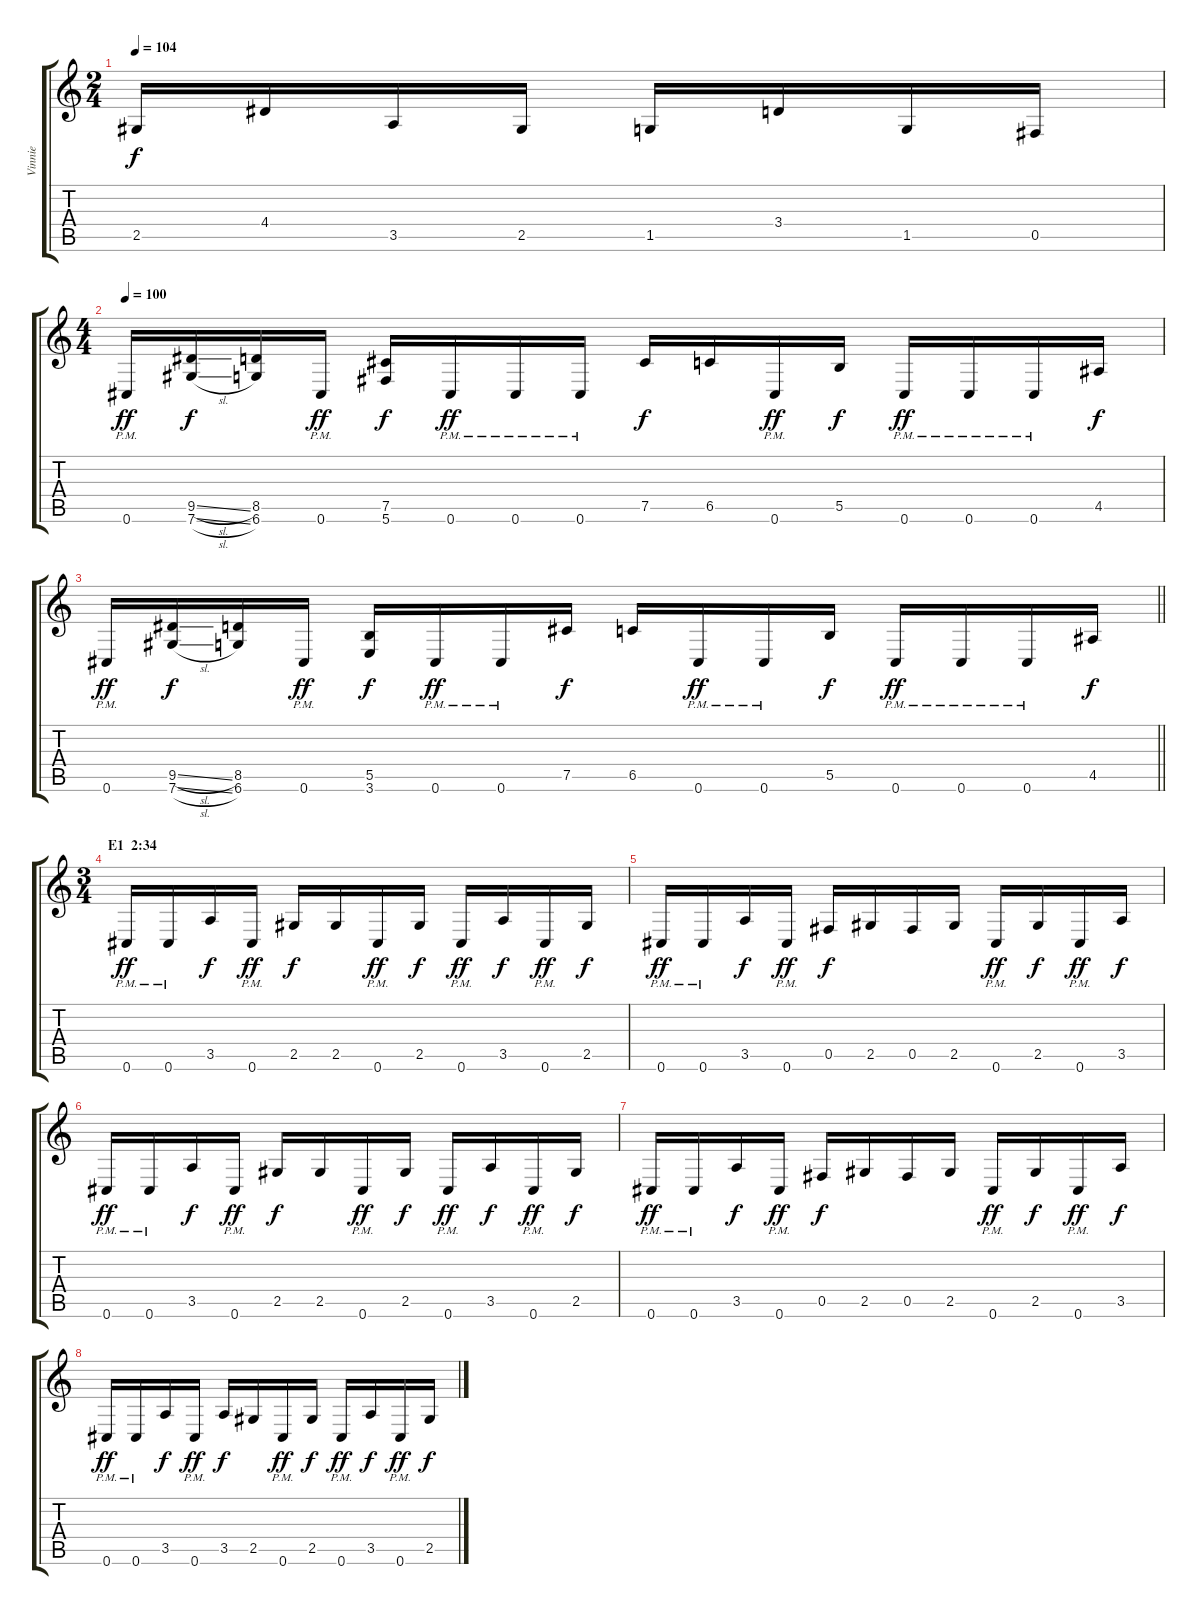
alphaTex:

\track ("Vinnie" "Vinnie") {instrument distortionguitar}
\staff {score tabs}
\tuning (Db4 Ab3 E3 B2 Gb2 Db2) {hide}
\ts (2 4)
\tempo 104
\clef g2
\ks c
2.5.16{dy f} 4.4.16 3.5.16 2.5.16 1.5.16 3.4.16 1.5.16 0.5.16 |
\ts (4 4)
\tempo 100
0.6{pm}.16{dy ff volume 12 balance 0} (9.5{sl} 7.6{sl}).16{dy f} (8.5 6.6).16 0.6{pm}.16{dy ff} (7.5 5.6).16{dy f} 0.6{pm}.16{dy ff} 0.6{pm}.16 0.6{pm}.16 7.5.16{dy f} 6.5.16 0.6{pm}.16{dy ff} 5.5.16{dy f} 0.6{pm}.16{dy ff} 0.6{pm}.16 0.6{pm}.16 4.5.16{dy f} |
\barLineRight lightlight
0.6{pm}.16{dy ff} (9.5{sl} 7.6{sl}).16{dy f} (8.5 6.6).16 0.6{pm}.16{dy ff} (5.5 3.6).16{dy f} 0.6{pm}.16{dy ff} 0.6{pm}.16 7.5.16{dy f} 6.5.16 0.6{pm}.16{dy ff} 0.6{pm}.16 5.5.16{dy f} 0.6{pm}.16{dy ff} 0.6{pm}.16 0.6{pm}.16 4.5.16{dy f} |
\ts (3 4)
\section ("" "E1  2:34")
0.6{pm}.16{dy ff} 0.6{pm}.16 3.5.16{dy f} 0.6{pm}.16{dy ff} 2.5.16{dy f} 2.5.16 0.6{pm}.16{dy ff} 2.5.16{dy f} 0.6{pm}.16{dy ff} 3.5.16{dy f} 0.6{pm}.16{dy ff} 2.5.16{dy f} |
0.6{pm}.16{dy ff} 0.6{pm}.16 3.5.16{dy f} 0.6{pm}.16{dy ff} 0.5.16{dy f} 2.5.16 0.5.16 2.5.16 0.6{pm}.16{dy ff} 2.5.16{dy f} 0.6{pm}.16{dy ff} 3.5.16{dy f} |
0.6{pm}.16{dy ff} 0.6{pm}.16 3.5.16{dy f} 0.6{pm}.16{dy ff} 2.5.16{dy f} 2.5.16 0.6{pm}.16{dy ff} 2.5.16{dy f} 0.6{pm}.16{dy ff} 3.5.16{dy f} 0.6{pm}.16{dy ff} 2.5.16{dy f} |
0.6{pm}.16{dy ff} 0.6{pm}.16 3.5.16{dy f} 0.6{pm}.16{dy ff} 0.5.16{dy f} 2.5.16 0.5.16 2.5.16 0.6{pm}.16{dy ff} 2.5.16{dy f} 0.6{pm}.16{dy ff} 3.5.16{dy f} |
0.6{pm}.16{dy ff} 0.6{pm}.16 3.5.16{dy f} 0.6{pm}.16{dy ff} 3.5.16{dy f} 2.5.16 0.6{pm}.16{dy ff} 2.5.16{dy f} 0.6{pm}.16{dy ff} 3.5.16{dy f} 0.6{pm}.16{dy ff} 2.5.16{dy f}
